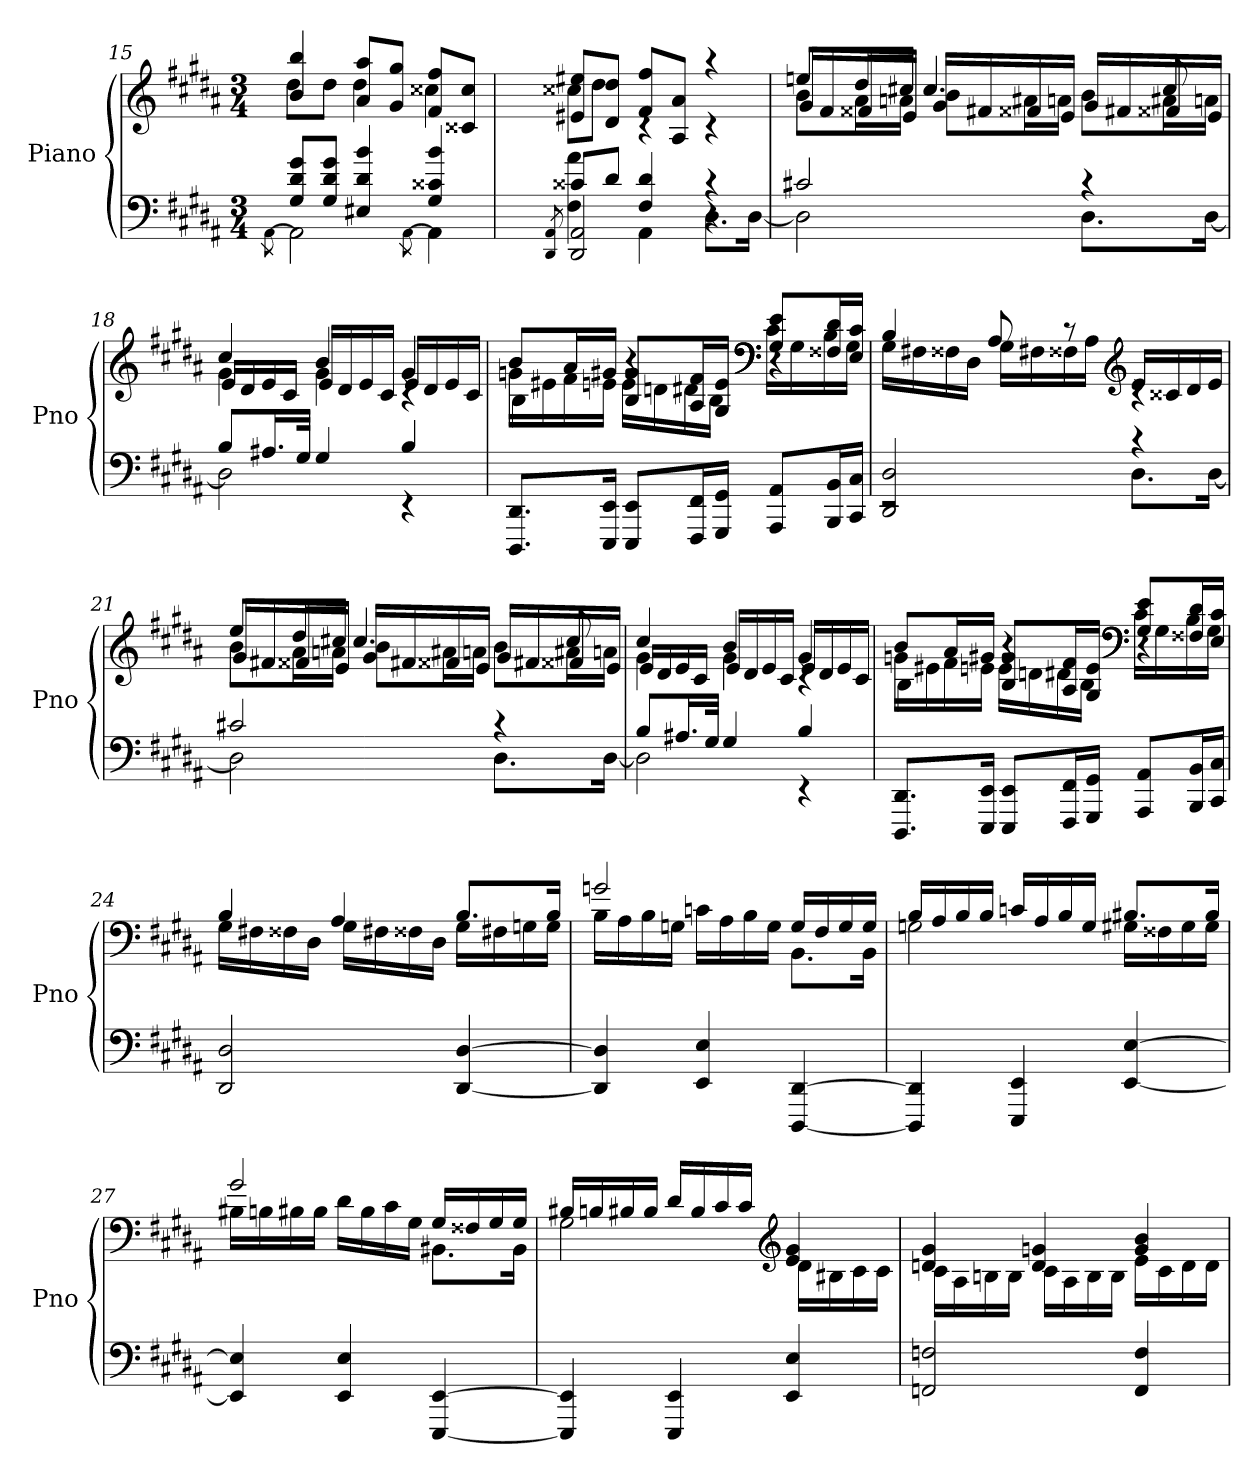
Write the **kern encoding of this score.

**kern	**kern
*part1	*part1
*staff2	*staff1
*I"Piano	*
*I'Pno	*
*clefF4	*clefG2
*k[f#c#g#d#a#]	*k[f#c#g#d#a#]
*B:	*B:
*M3/4	*M3/4
=15	=15
*^	*
.	[8qAA#\	.
*	*	*^
8G# 8d# 8g#L	2AA#]	4b 4bb	8dd#L
8G# 8d# 8g#J	.	.	8dd#J
4E#X 4d# 4b	.	8a# 8aa#L	4dd#
.	.	8g# 8gg#J	.
.	[8qAA#\	.	.
4G# 4c##X 4b	4AA#]	8f# 8ff#L	4cc##X
.	.	8c##X 8cc##J	.
=16	=16	=16	=16
*	*^	*	*
.	.	8qDD#/ 8qAA#/	.	.
8c##XL	4F# 4a#	2DD#]/ 2AA#]/	8e#X 8ee#XL	8cc##XL
8d#J	.	.	8d# 8dd#J	8dd#J
4F# 4d#	4AA#	.	8f# 8ff#L	4rc
.	.	.	8A# 8a#J	.
4rc	8.D#L	4r	4raa	4rc
.	[16D#Jk	.	.	.
*	*v	*v	*	*
=17	=17	=17	=17
*	*	*	*^
2c#X	2D#]	8eenL	8bL	16g#/LL
.	.	.	.	16f#/
.	.	16dd#L	16a#L	16f##X/
.	.	16cc#XJJ	16anJJ	16e/JJ
.	.	4.cc#	8bL	16g#/LL
.	.	.	.	16f#X/
.	.	.	16a#XL	16f##X/
.	.	.	16anJJ	16e/JJ
4rc	8.D#L	.	8bL	16g#/LL
.	.	.	.	16f#X/
.	.	8cc#	16a#XL	16f##X/
.	[16D#Jk	.	16anJJ	16e/JJ
=18	=18	=18	=18	=18
8BL	2D#]	4cc#	4g#	16e/LL
.	.	.	.	16d#/
16.A#XL	.	.	.	16e/
.	.	.	.	16c#/JJ
32G#JJk	.	.	.	.
4G#	.	4b	4g#	16e/LL
.	.	.	.	16d#/
.	.	.	.	16e/
.	.	.	.	16c#/JJ
4B	4rEE	4g#	4rc	16e/LL
.	.	.	.	16d#/
.	.	.	.	16e/
.	.	.	.	16c#/JJ
*v	*v	*	*	*
=19	=19	=19	=19
8.DDD# 8.DD#L	8bL	16gnLL	4B\
.	.	16e#X	.
.	16a#L	16f#	.
16EEE 16EEJk	16g#XJJ	16enJJ	.
8EEE 8EEL	8B 8g#L	16eLL	4r
.	.	16dn	.
16FFF# 16FF#L	16A# 16f#L	16d#X	.
16GGG# 16GG#JJ	16G# 16eJJ	16BJJ	.
*	*clefF4	*	*
8AAA# 8AA#L	8G# 8eL	16c#LL	4r
.	.	16G#	.
16BBB 16BBL	16F##X 16d#L	16B	.
16CC# 16C#JJ	16E 16c#JJ	16G#JJ	.
*	*	*v	*v
=20	=20	=20
*^	*	*
2DD# 2D#	2rEE	4B	16G#LL
.	.	.	16F#X
.	.	.	16F##X
.	.	.	16D#JJ
.	.	8A#	16G#LL
.	.	.	16F#X
.	.	8rc	16F##X
.	.	.	16A#JJ
*	*	*clefG2	*
4rc	8.D#L	16eLL	4rc
.	.	16c##X	.
.	.	16d#	.
.	[16D#Jk	16eJJ	.
=21	=21	=21	=21
*	*	*	*^
2c#X	2D#]	8eeL	8bL	16g#/LL
.	.	.	.	16f#X/
.	.	16dd#L	16a#L	16f##X/
.	.	16cc#XJJ	16anJJ	16e/JJ
.	.	4.cc#	8bL	16g#/LL
.	.	.	.	16f#X/
.	.	.	16a#XL	16f##X/
.	.	.	16anJJ	16e/JJ
4rc	8.D#L	.	8bL	16g#/LL
.	.	.	.	16f#X/
.	.	8cc#	16a#XL	16f##X/
.	[16D#Jk	.	16anJJ	16e/JJ
=22	=22	=22	=22	=22
8BL	2D#]	4cc#	4g#	16e/LL
.	.	.	.	16d#/
16.A#XL	.	.	.	16e/
.	.	.	.	16c#/JJ
32G#JJk	.	.	.	.
4G#	.	4b	4g#	16e/LL
.	.	.	.	16d#/
.	.	.	.	16e/
.	.	.	.	16c#/JJ
4B	4rEE	4g#	4rc	16e/LL
.	.	.	.	16d#/
.	.	.	.	16e/
.	.	.	.	16c#/JJ
*v	*v	*	*	*
=23	=23	=23	=23
8.DDD# 8.DD#L	8bL	16gnLL	4B\
.	.	16e#X	.
.	16a#L	16f#	.
16EEE 16EEJk	16g#XJJ	16enJJ	.
8EEE 8EEL	8B 8g#L	16eLL	4r
.	.	16dn	.
16FFF# 16FF#L	16A# 16f#L	16d#X	.
16GGG# 16GG#JJ	16G# 16eJJ	16BJJ	.
*	*clefF4	*	*
8AAA# 8AA#L	8G# 8eL	16c#LL	4r
.	.	16G#	.
16BBB 16BBL	16F##X 16d#L	16B	.
16CC# 16C#JJ	16E 16c#JJ	16G#JJ	.
*	*	*v	*v
=24	=24	=24
2DD# 2D#	4B	16G#LL
.	.	16F#X
.	.	16F##X
.	.	16D#JJ
.	4A#	16G#LL
.	.	16F#X
.	.	16F##X
.	.	16D#JJ
[4DD# [4D#	8.BL	16G#LL
.	.	16F#X
.	.	16Gn
.	16BJk	16GJJ
=25	=25	=25
4DD#] 4D#]	2gn	16BLL
.	.	16A#
.	.	16B
.	.	16GnJJ
4EE 4E	.	16cnLL
.	.	16A#
.	.	16B
.	.	16GJJ
[4DDD# [4DD#	16GLL	8.BBL
.	16F#	.
.	16G	.
.	16GJJ	16BBJk
=26	=26	=26
4DDD#] 4DD#]	16BLL	2Gn
.	16A#	.
.	16B	.
.	16BJJ	.
4EEE 4EE	16cnLL	.
.	16A#	.
.	16B	.
.	16GJJ	.
[4EE [4E	8.B#XL	16G#XLL
.	.	16F##X
.	.	16G#
.	16B#Jk	16G#JJ
=27	=27	=27
4EE] 4E]	2g#	16B#XLL
.	.	16Bn
.	.	16B#X
.	.	16B#JJ
4EE 4E	.	16d#LL
.	.	16B#
.	.	16c#
.	.	16G#JJ
[4EEE [4EE	16G#LL	8.BB#XL
.	16F##X	.
.	16G#	.
.	16G#JJ	16BB#Jk
=28	=28	=28
4EEE] 4EE]	16B#XLL	2G#
.	16Bn	.
.	16B#X	.
.	16B#JJ	.
4EEE 4EE	16d#LL	.
.	16B#	.
.	16c#	.
.	16c#JJ	.
*	*clefG2	*
4EE 4E	4e 4g#	16d#LL
.	.	16B#X
.	.	16c#
.	.	16c#JJ
=29	=29	=29
2FFn 2Fn	4dn 4g#	16c#LL
.	.	16A#
.	.	16Bn
.	.	16BJJ
.	4d 4gn	16c#LL
.	.	16A#
.	.	16B
.	.	16BJJ
4FF 4F	4g 4b	16eLL
.	.	16c#
.	.	16d
.	.	16dJJ
*	*v	*v
=	=
*-	*-
